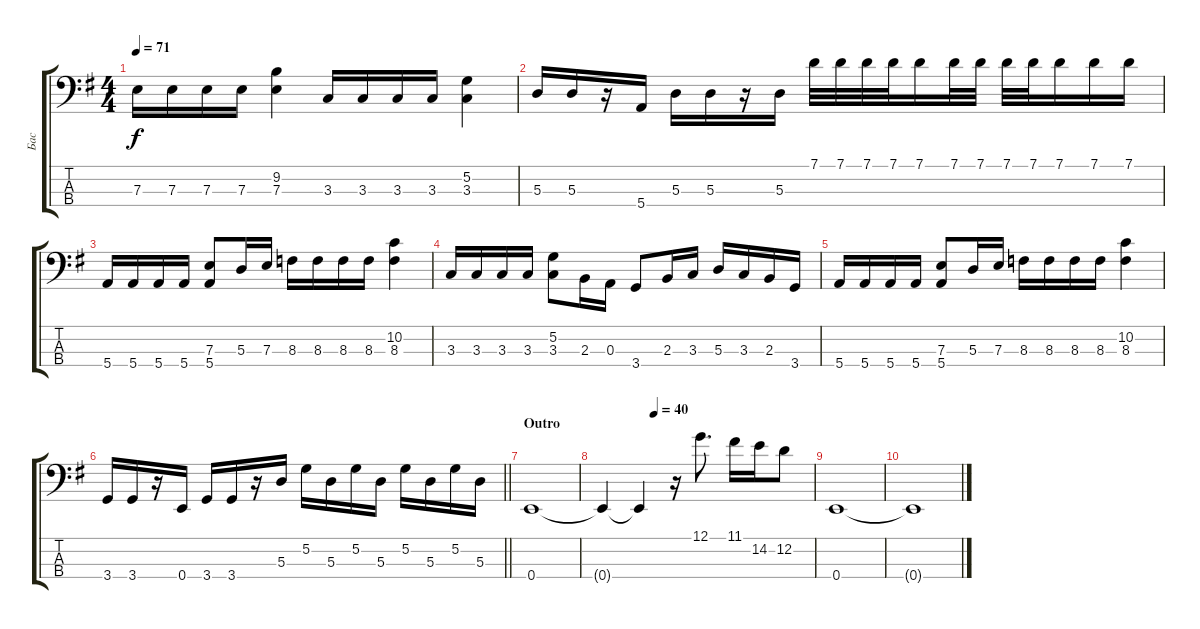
\track ("Бас" "Бас") {instrument electricbassfinger}
\staff {score tabs}
\tuning (G2 D2 A1 E1) {hide}
\ts (4 4)
\tempo 71
\clef f4
\ks eminor
7.3.16{dy f} 7.3.16 7.3.16 7.3.16 (9.2 7.3).4 3.3.16 3.3.16 3.3.16 3.3.16 (5.2 3.3).4 |
5.3.16 5.3.16 r.16 5.4.16 5.3.16 5.3.16 r.16 5.3.16 7.1.32 7.1.32 7.1.32 7.1.32 7.1.16 7.1.32 7.1.32 7.1.32 7.1.32 7.1.16 7.1.16 7.1.16 |
5.4.16 5.4.16 5.4.16 5.4.16 (7.3 5.4).8 5.3.16 7.3.16 8.3.16 8.3.16 8.3.16 8.3.16 (10.2 8.3).4 |
3.3.16 3.3.16 3.3.16 3.3.16 (5.2 3.3).8 2.3.16 0.3.16 3.4.8 2.3.16 3.3.16 5.3.16 3.3.16 2.3.16 3.4.16 |
5.4.16 5.4.16 5.4.16 5.4.16 (7.3 5.4).8 5.3.16 7.3.16 8.3.16 8.3.16 8.3.16 8.3.16 (10.2 8.3).4 |
\barLineRight lightlight
3.4.16 3.4.16 r.16 0.4.16 3.4.16 3.4.16 r.16 5.3.16 5.2.16 5.3.16 5.2.16 5.3.16 5.2.16 5.3.16 5.2.16 5.3.16 |
\section ("" "Outro")
0.4.1 |
\tempo (40 0.25)
0.4{t}.4 0.4{t}.4 r.16 12.1.8{d} 11.1.16 14.2.16 12.2.8 |
0.4.1{volume 0} |
0.4{t}.1
